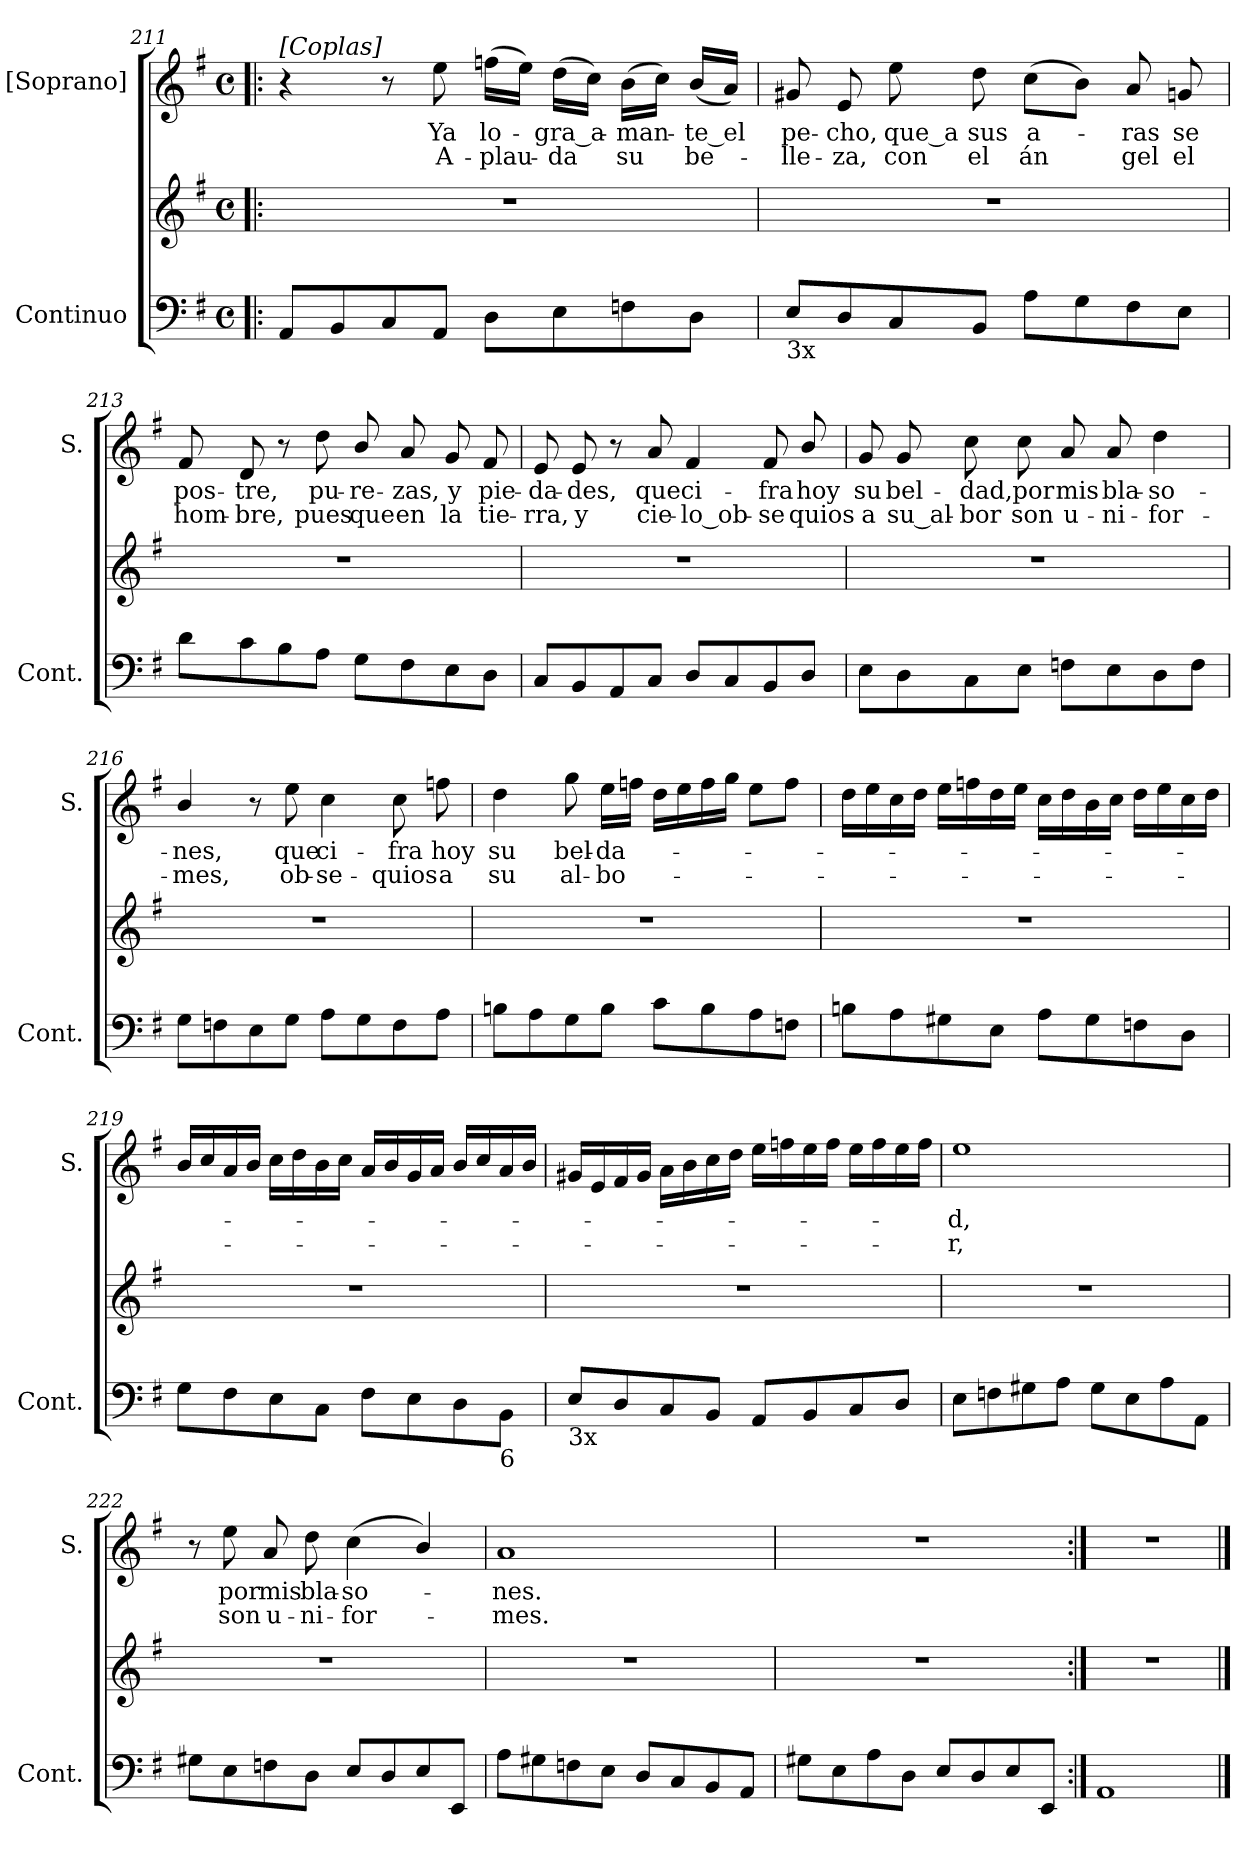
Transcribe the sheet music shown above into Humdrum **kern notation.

**kern	**kern	**kern	**text	**text
*part2	*part2	*part1	*part1	*part1
*staff3	*staff2	*staff1	*staff1	*staff1
*I"Continuo	*	*I"[Soprano]	*	*
*I'Cont.	*	*I'S.	*	*
!!LO:LB:g=z
*clefF4	*clefG2	*clefG2	*	*
*k[f#]	*k[f#]	*k[f#]	*	*
*G:	*G:	*G:	*	*
*M4/4	*M4/4	*M4/4	*	*
*met(c)	*met(c)	*met(c)	*	*
=211!|:	=211!|:	=211!|:	=211!|:	=211!|:
!	!	!LO:TX:a:t=[Coplas]	!	!
8AAi/L	1r	4r	.	.
8BBi/	.	.	.	.
8Ci/	.	8r	.	.
!	!	!	!LO:LY:b:color=#000000	!LO:LY:b:color=#000000
8AAi/J	.	8eei\	Ya	A-
!	!	!	!LO:LY:b:color=#000000	!LO:LY:b:color=#000000
8Di\L	.	(16ffni\LL	lo-	-plau-
.	.	16eei\JJ)	.	.
!	!	!	!LO:LY:b:color=#000000	!LO:LY:b:color=#000000
8Ei\	.	(16ddi\LL	-gra_a-	-da
.	.	16cci\JJ)	.	.
!	!	!	!LO:LY:b:color=#000000	!LO:LY:b:color=#000000
8Fni\	.	(16bi\LL	-man-	su
.	.	16cci\JJ)	.	.
!	!	!	!LO:LY:b:color=#000000	!LO:LY:b:color=#000000
8Di\J	.	(16bi/LL	-te_el	be-
.	.	16ai/JJ)	.	.
=212	=212	=212	=212	=212
!LO:TX:b:t=3x	!	!	!	!
!	!	!	!LO:LY:b:color=#000000	!LO:LY:b:color=#000000
8Ei/L	1r	8g#Xi/	pe-	-lle-
!	!	!	!LO:LY:b:color=#000000	!LO:LY:b:color=#000000
8Di/	.	8ei/	-cho,	-za,
!	!	!	!LO:LY:b:color=#000000	!LO:LY:b:color=#000000
8Ci/	.	8eei\	que_a	con
!	!	!	!LO:LY:b:color=#000000	!LO:LY:b:color=#000000
8BBi/J	.	8ddi\	sus	el
!	!	!	!LO:LY:b:color=#000000	!LO:LY:b:color=#000000
8Ai\L	.	(8cci\L	a-	án
8Gi\	.	8bi\J)	.	.
!	!	!	!LO:LY:b:color=#000000	!LO:LY:b:color=#000000
8F#i\	.	8ai/	-ras	gel
!	!	!	!LO:LY:b:color=#000000	!LO:LY:b:color=#000000
8Ei\J	.	8gni/	se	el
=213	=213	=213	=213	=213
!	!	!	!LO:LY:b:color=#000000	!LO:LY:b:color=#000000
8di\L	1r	8f#i/	pos-	hom-
!	!	!	!LO:LY:b:color=#000000	!LO:LY:b:color=#000000
8ci\	.	8di/	-tre,	-bre,
8Bi\	.	8r	.	.
!	!	!	!LO:LY:b:color=#000000	!LO:LY:b:color=#000000
8Ai\J	.	8ddi\	pu-	pues
!	!	!	!LO:LY:b:color=#000000	!LO:LY:b:color=#000000
8Gi\L	.	8bi/	-re-	que
!	!	!	!LO:LY:b:color=#000000	!LO:LY:b:color=#000000
8F#i\	.	8ai/	-zas,	en
!	!	!	!LO:LY:b:color=#000000	!LO:LY:b:color=#000000
8Ei\	.	8gi/	y	la
!	!	!	!LO:LY:b:color=#000000	!LO:LY:b:color=#000000
8Di\J	.	8f#i/	pie-	tie-
!!LO:LB:g=z
=214	=214	=214	=214	=214
!	!	!	!LO:LY:b:color=#000000	!LO:LY:b:color=#000000
8Ci/L	1r	8ei/	-da-	-rra,
!	!	!	!LO:LY:b:color=#000000	!LO:LY:b:color=#000000
8BBi/	.	8ei/	-des,	y
8AAi/	.	8r	.	.
!	!	!	!LO:LY:b:color=#000000	!LO:LY:b:color=#000000
8Ci/J	.	8ai/	que	cie-
!	!	!	!LO:LY:b:color=#000000	!LO:LY:b:color=#000000
8Di/L	.	4f#i/	ci-	-lo_ob-
8Ci/	.	.	.	.
!	!	!	!LO:LY:b:color=#000000	!LO:LY:b:color=#000000
8BBi/	.	8f#i/	-fra	-se
!	!	!	!LO:LY:b:color=#000000	!LO:LY:b:color=#000000
8Di/J	.	8bi/	hoy	quios
=215	=215	=215	=215	=215
!	!	!	!LO:LY:b:color=#000000	!LO:LY:b:color=#000000
8Ei\L	1r	8gi/	su	a
!	!	!	!LO:LY:b:color=#000000	!LO:LY:b:color=#000000
8Di\	.	8gi/	bel-	su_al-
!	!	!	!LO:LY:b:color=#000000	!LO:LY:b:color=#000000
8Ci\	.	8cci\	-dad,	-bor
!	!	!	!LO:LY:b:color=#000000	!LO:LY:b:color=#000000
8Ei\J	.	8cci\	por	son
!	!	!	!LO:LY:b:color=#000000	!LO:LY:b:color=#000000
8Fni\L	.	8ai/	mis	u-
!	!	!	!LO:LY:b:color=#000000	!LO:LY:b:color=#000000
8Ei\	.	8ai/	bla-	-ni-
!	!	!	!LO:LY:b:color=#000000	!LO:LY:b:color=#000000
8Di\	.	4ddi\	-so-	-for-
8Fi\J	.	.	.	.
=216	=216	=216	=216	=216
!	!	!	!LO:LY:b:color=#000000	!LO:LY:b:color=#000000
8Gi\L	1r	4bi/	-nes,	-mes,
8Fni\	.	.	.	.
8Ei\	.	8r	.	.
!	!	!	!LO:LY:b:color=#000000	!LO:LY:b:color=#000000
8Gi\J	.	8eei\	que	ob-
!	!	!	!LO:LY:b:color=#000000	!LO:LY:b:color=#000000
8Ai\L	.	4cci\	ci-	-se-
8Gi\	.	.	.	.
!	!	!	!LO:LY:b:color=#000000	!LO:LY:b:color=#000000
8Fi\	.	8cci\	-fra	-quios
!	!	!	!LO:LY:b:color=#000000	!LO:LY:b:color=#000000
8Ai\J	.	8ffni\	hoy	a
=217	=217	=217	=217	=217
!	!	!	!LO:LY:b:color=#000000	!LO:LY:b:color=#000000
8Bni\L	1r	4ddi\	su	su
8Ai\	.	.	.	.
!	!	!	!LO:LY:b:color=#000000	!LO:LY:b:color=#000000
8Gi\	.	8ggi\	bel-	al-
!	!	!	!LO:LY:b:color=#000000	!LO:LY:b:color=#000000
8Bi\J	.	16eei\LL	-da-	-bo-
.	.	16ffni\JJ	.	.
8ci\L	.	16ddi\LL	.	.
.	.	16eei\	.	.
8Bi\	.	16ffi\	.	.
.	.	16ggi\JJ	.	.
8Ai\	.	8eei\L	.	.
8Fni\J	.	8ffi\J	.	.
!!LO:LB:g=z
=218	=218	=218	=218	=218
8Bni\L	1r	16ddi\LL	.	.
.	.	16eei\	.	.
8Ai\	.	16cci\	.	.
.	.	16ddi\JJ	.	.
8G#Xi\	.	16eei\LL	.	.
.	.	16ffni\	.	.
8Ei\J	.	16ddi\	.	.
.	.	16eei\JJ	.	.
8Ai\L	.	16cci\LL	.	.
.	.	16ddi\	.	.
8G#i\	.	16bi\	.	.
.	.	16cci\JJ	.	.
8Fni\	.	16ddi\LL	.	.
.	.	16eei\	.	.
8Di\J	.	16cci\	.	.
.	.	16ddi\JJ	.	.
=219	=219	=219	=219	=219
8Gi\L	1r	16bi/LL	.	.
.	.	16cci/	.	.
8F#i\	.	16ai/	.	.
.	.	16bi/JJ	.	.
8Ei\	.	16cci\LL	.	.
.	.	16ddi\	.	.
8Ci\J	.	16bi\	.	.
.	.	16cci\JJ	.	.
8F#i\L	.	16ai/LL	.	.
.	.	16bi/	.	.
8Ei\	.	16gi/	.	.
.	.	16ai/JJ	.	.
8Di\	.	16bi/LL	.	.
.	.	16cci/	.	.
!LO:TX:b:t=6	!	!	!	!
8BBi\J	.	16ai/	.	.
.	.	16bi/JJ	.	.
=220	=220	=220	=220	=220
!LO:TX:b:t=3x	!	!	!	!
8Ei/L	1r	16g#Xi/LL	.	.
.	.	16ei/	.	.
8Di/	.	16f#i/	.	.
.	.	16g#i/JJ	.	.
8Ci/	.	16ai\LL	.	.
.	.	16bi\	.	.
8BBi/J	.	16cci\	.	.
.	.	16ddi\JJ	.	.
8AAi/L	.	16eei\LL	.	.
.	.	16ffni\	.	.
8BBi/	.	16eei\	.	.
.	.	16ffi\JJ	.	.
8Ci/	.	16eei\LL	.	.
.	.	16ffi\	.	.
8Di/J	.	16eei\	.	.
.	.	16ffi\JJ	.	.
!!LO:LB:g=z
=221	=221	=221	=221	=221
!	!	!	!LO:LY:b:color=#000000	!LO:LY:b:color=#000000
8Ei\L	1r	1eei	-d,	-r,
8Fni\	.	.	.	.
8G#Xi\	.	.	.	.
8Ai\J	.	.	.	.
8G#i\L	.	.	.	.
8Ei\	.	.	.	.
8Ai\	.	.	.	.
8AAi\J	.	.	.	.
=222	=222	=222	=222	=222
8G#Xi\L	1r	8r	.	.
!	!	!	!LO:LY:b:color=#000000	!LO:LY:b:color=#000000
8Ei\	.	8eei\	por	son
!	!	!	!LO:LY:b:color=#000000	!LO:LY:b:color=#000000
8Fni\	.	8ai/	mis	u-
!	!	!	!LO:LY:b:color=#000000	!LO:LY:b:color=#000000
8Di\J	.	8ddi\	bla-	-ni-
!	!	!	!LO:LY:b:color=#000000	!LO:LY:b:color=#000000
8Ei/L	.	(4cci\	-so-	-for-
8Di/	.	.	.	.
8Ei/	.	4bi/)	.	.
8EEi/J	.	.	.	.
=223	=223	=223	=223	=223
!	!	!	!LO:LY:b:color=#000000	!LO:LY:b:color=#000000
8Ai\L	1r	1ai	-nes.	-mes.
8G#Xi\	.	.	.	.
8Fni\	.	.	.	.
8Ei\J	.	.	.	.
8Di/L	.	.	.	.
8Ci/	.	.	.	.
8BBi/	.	.	.	.
8AAi/J	.	.	.	.
=224	=224	=224	=224	=224
8G#Xi\L	1r	1r	.	.
8Ei\	.	.	.	.
8Ai\	.	.	.	.
8Di\J	.	.	.	.
8Ei/L	.	.	.	.
8Di/	.	.	.	.
8Ei/	.	.	.	.
8EEi/J	.	.	.	.
=225:|!	=225:|!	=225:|!	=225:|!	=225:|!
1AAi	1r	1r	.	.
==	==	==	==	==
*-	*-	*-	*-	*-
